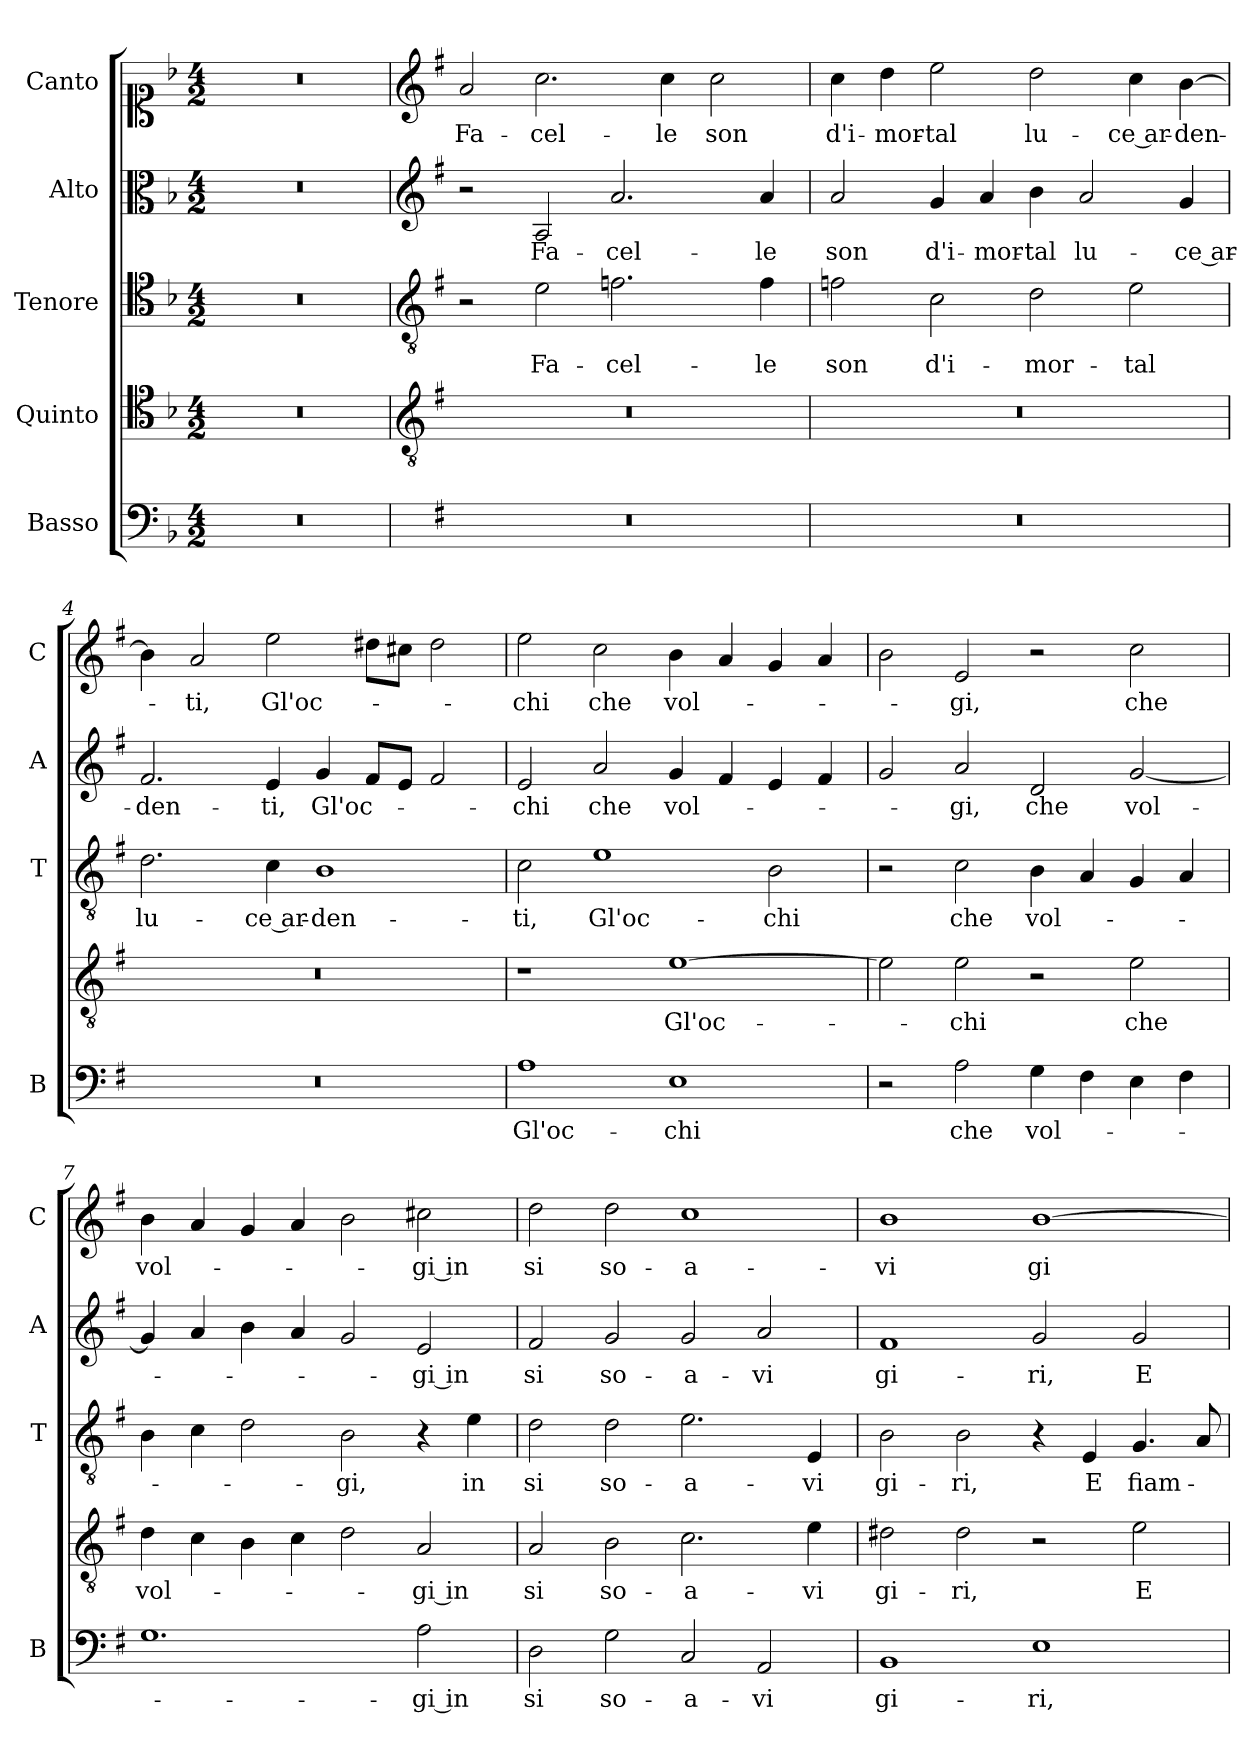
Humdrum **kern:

**kern	**text	**kern	**text	**kern	**text	**kern	**text	**kern	**text
*part5	*part5	*part4	*part4	*part3	*part3	*part2	*part2	*part1	*part1
*staff5	*staff5	*staff4	*staff4	*staff3	*staff3	*staff2	*staff2	*staff1	*staff1
*I"Basso	*	*I"Quinto	*	*I"Tenore	*	*I"Alto	*	*I"Canto	*
*I'B	*	*	*	*I'T	*	*I'A	*	*I'C	*
*clefF4	*	*clefC4	*	*clefC4	*	*clefC3	*	*clefC1	*
*k[b-]	*	*k[b-]	*	*k[b-]	*	*k[b-]	*	*k[b-]	*
*F:	*	*F:	*	*F:	*	*F:	*	*F:	*
*M4/2	*	*M4/2	*	*M4/2	*	*M4/2	*	*M4/2	*
=1	=1	=1	=1	=1	=1	=1	=1	=1	=1
0r	.	0r	.	0r	.	0r	.	0r	.
=2	=2	=2	=2	=2	=2	=2	=2	=2	=2
*	*	*clefGv2	*	*clefGv2	*	*clefG2	*	*clefG2	*
*k[f#]	*	*k[f#]	*	*k[f#]	*	*k[f#]	*	*k[f#]	*
*G:	*	*G:	*	*G:	*	*G:	*	*G:	*
!	!	!	!	!	!	!	!	!	!LO:LY:b
0r	.	0r	.	2r	.	2r	.	2a/	Fa-
!	!	!	!	!	!LO:LY:b	!	!LO:LY:b	!	!LO:LY:b
.	.	.	.	2e\	Fa-	2A/	Fa-	2.cc\	-cel-
!	!	!	!	!	!LO:LY:b	!	!LO:LY:b	!	!
.	.	.	.	2.fn\	-cel-	2.a/	-cel-	.	.
!	!	!	!	!	!	!	!	!	!LO:LY:b
.	.	.	.	.	.	.	.	4cc\	-le
!	!	!	!	!	!	!	!	!	!LO:LY:b
.	.	.	.	.	.	.	.	2cc\	son
!	!	!	!	!	!LO:LY:b	!	!LO:LY:b	!	!
.	.	.	.	4f\	-le	4a/	-le	.	.
=3	=3	=3	=3	=3	=3	=3	=3	=3	=3
!	!	!	!	!	!LO:LY:b	!	!LO:LY:b	!	!LO:LY:b
0r	.	0r	.	2fn\	son	2a/	son	4cc\	d'i-
!	!	!	!	!	!	!	!	!	!LO:LY:b
.	.	.	.	.	.	.	.	4dd\	-mor-
!	!	!	!	!	!LO:LY:b	!	!LO:LY:b	!	!LO:LY:b
.	.	.	.	2c\	d'i-	4g/	d'i-	2ee\	-tal
!	!	!	!	!	!	!	!LO:LY:b	!	!
.	.	.	.	.	.	4a/	-mor-	.	.
!	!	!	!	!	!LO:LY:b	!	!LO:LY:b	!	!LO:LY:b
.	.	.	.	2d\	-mor-	4b\	-tal	2dd\	lu-
!	!	!	!	!	!	!	!LO:LY:b	!	!
.	.	.	.	.	.	2a/	lu-	.	.
!	!	!	!	!	!LO:LY:b	!	!	!	!LO:LY:b
.	.	.	.	2e\	-tal	.	.	4cc\	-ce ar-
!	!	!	!	!	!	!	!LO:LY:b	!	!LO:LY:b
.	.	.	.	.	.	4g/	-ce ar-	[4b\	-den-
=4	=4	=4	=4	=4	=4	=4	=4	=4	=4
!	!	!	!	!	!LO:LY:b	!	!LO:LY:b	!	!
0r	.	0r	.	2.d\	lu-	2.f#/	-den-	4b\]	.
!	!	!	!	!	!	!	!	!	!LO:LY:b
.	.	.	.	.	.	.	.	2a/	-ti,
!	!	!	!	!	!LO:LY:b	!	!LO:LY:b	!	!LO:LY:b
.	.	.	.	4c\	-ce ar-	4e/	-ti,	2ee\	Gl'oc-
!	!	!	!	!	!LO:LY:b	!	!LO:LY:b	!	!
.	.	.	.	1B	-den-	4g/	Gl'oc-	.	.
.	.	.	.	.	.	8f#/L	.	8dd#X\L	.
.	.	.	.	.	.	8e/J	.	8cc#X\J	.
.	.	.	.	.	.	2f#/	.	2dd#\	.
!!LO:LB:g=z
=5	=5	=5	=5	=5	=5	=5	=5	=5	=5
!	!LO:LY:b	!	!	!	!LO:LY:b	!	!LO:LY:b	!	!LO:LY:b
1A	Gl'oc-	1r	.	2c\	-ti,	2e/	-chi	2ee\	-chi
!	!	!	!	!	!LO:LY:b	!	!LO:LY:b	!	!LO:LY:b
.	.	.	.	1e	Gl'oc-	2a/	che	2cc\	che
!	!LO:LY:b	!	!LO:LY:b	!	!	!	!LO:LY:b	!	!LO:LY:b
1E	-chi	[1e	Gl'oc-	.	.	4g/	vol-	4b\	vol-
.	.	.	.	.	.	4f#/	.	4a/	.
!	!	!	!	!	!LO:LY:b	!	!	!	!
.	.	.	.	2B\	-chi	4e/	.	4g/	.
.	.	.	.	.	.	4f#/	.	4a/	.
=6	=6	=6	=6	=6	=6	=6	=6	=6	=6
2r	.	2e\]	.	2r	.	2g/	.	2b\	.
!	!LO:LY:b	!	!LO:LY:b	!	!LO:LY:b	!	!LO:LY:b	!	!LO:LY:b
2A\	che	2e\	-chi	2c\	che	2a/	-gi,	2e/	-gi,
!	!LO:LY:b	!	!	!	!LO:LY:b	!	!LO:LY:b	!	!
4G\	vol-	2r	.	4B\	vol-	2d/	che	2r	.
4F#\	.	.	.	4A/	.	.	.	.	.
!	!	!	!LO:LY:b	!	!	!	!LO:LY:b	!	!LO:LY:b
4E\	.	2e\	che	4G/	.	[2g/	vol-	2cc\	che
4F#\	.	.	.	4A/	.	.	.	.	.
=7	=7	=7	=7	=7	=7	=7	=7	=7	=7
!	!	!	!LO:LY:b	!	!	!	!	!	!LO:LY:b
1.G	.	4d\	vol-	4B\	.	4g/]	.	4b\	vol-
.	.	4c\	.	4c\	.	4a/	.	4a/	.
.	.	4B\	.	2d\	.	4b\	.	4g/	.
.	.	4c\	.	.	.	4a/	.	4a/	.
!	!	!	!	!	!LO:LY:b	!	!	!	!
.	.	2d\	.	2B\	-gi,	2g/	.	2b\	.
!	!LO:LY:b	!	!LO:LY:b	!	!	!	!LO:LY:b	!	!LO:LY:b
2A\	-gi in	2A/	-gi in	4r	.	2e/	-gi in	2cc#X\	-gi in
!	!	!	!	!	!LO:LY:b	!	!	!	!
.	.	.	.	4e\	in	.	.	.	.
=8	=8	=8	=8	=8	=8	=8	=8	=8	=8
!	!LO:LY:b	!	!LO:LY:b	!	!LO:LY:b	!	!LO:LY:b	!	!LO:LY:b
2D\	si	2A/	si	2d\	si	2f#/	si	2dd\	si
!	!LO:LY:b	!	!LO:LY:b	!	!LO:LY:b	!	!LO:LY:b	!	!LO:LY:b
2G\	so-	2B\	so-	2d\	so-	2g/	so-	2dd\	so-
!	!LO:LY:b	!	!LO:LY:b	!	!LO:LY:b	!	!LO:LY:b	!	!LO:LY:b
2C/	-a-	2.c\	-a-	2.e\	-a-	2g/	-a-	1cc	-a-
!	!LO:LY:b	!	!	!	!	!	!LO:LY:b	!	!
2AA/	-vi	.	.	.	.	2a/	-vi	.	.
!	!	!	!LO:LY:b	!	!LO:LY:b	!	!	!	!
.	.	4e\	-vi	4E/	-vi	.	.	.	.
!!LO:PB:g=z
=9	=9	=9	=9	=9	=9	=9	=9	=9	=9
!	!LO:LY:b	!	!LO:LY:b	!	!LO:LY:b	!	!LO:LY:b	!	!LO:LY:b
1BB	gi-	2d#X\	gi-	2B\	gi-	1f#	gi-	1b	-vi
!	!	!	!LO:LY:b	!	!LO:LY:b	!	!	!	!
.	.	2d#\	-ri,	2B\	-ri,	.	.	.	.
!	!LO:LY:b	!	!	!	!	!	!LO:LY:b	!	!LO:LY:b
1E	-ri,	2r	.	4r	.	2g/	-ri,	[1b	gi-
!	!	!	!	!	!LO:LY:b	!	!	!	!
.	.	.	.	4E/	E	.	.	.	.
!	!	!	!LO:LY:b	!	!LO:LY:b	!	!LO:LY:b	!	!
.	.	2e\	E	4.G/	fiam-	2g/	E	.	.
.	.	.	.	8A/	.	.	.	.	.
=	=	=	=	=	=	=	=	=	=
*-	*-	*-	*-	*-	*-	*-	*-	*-	*-
